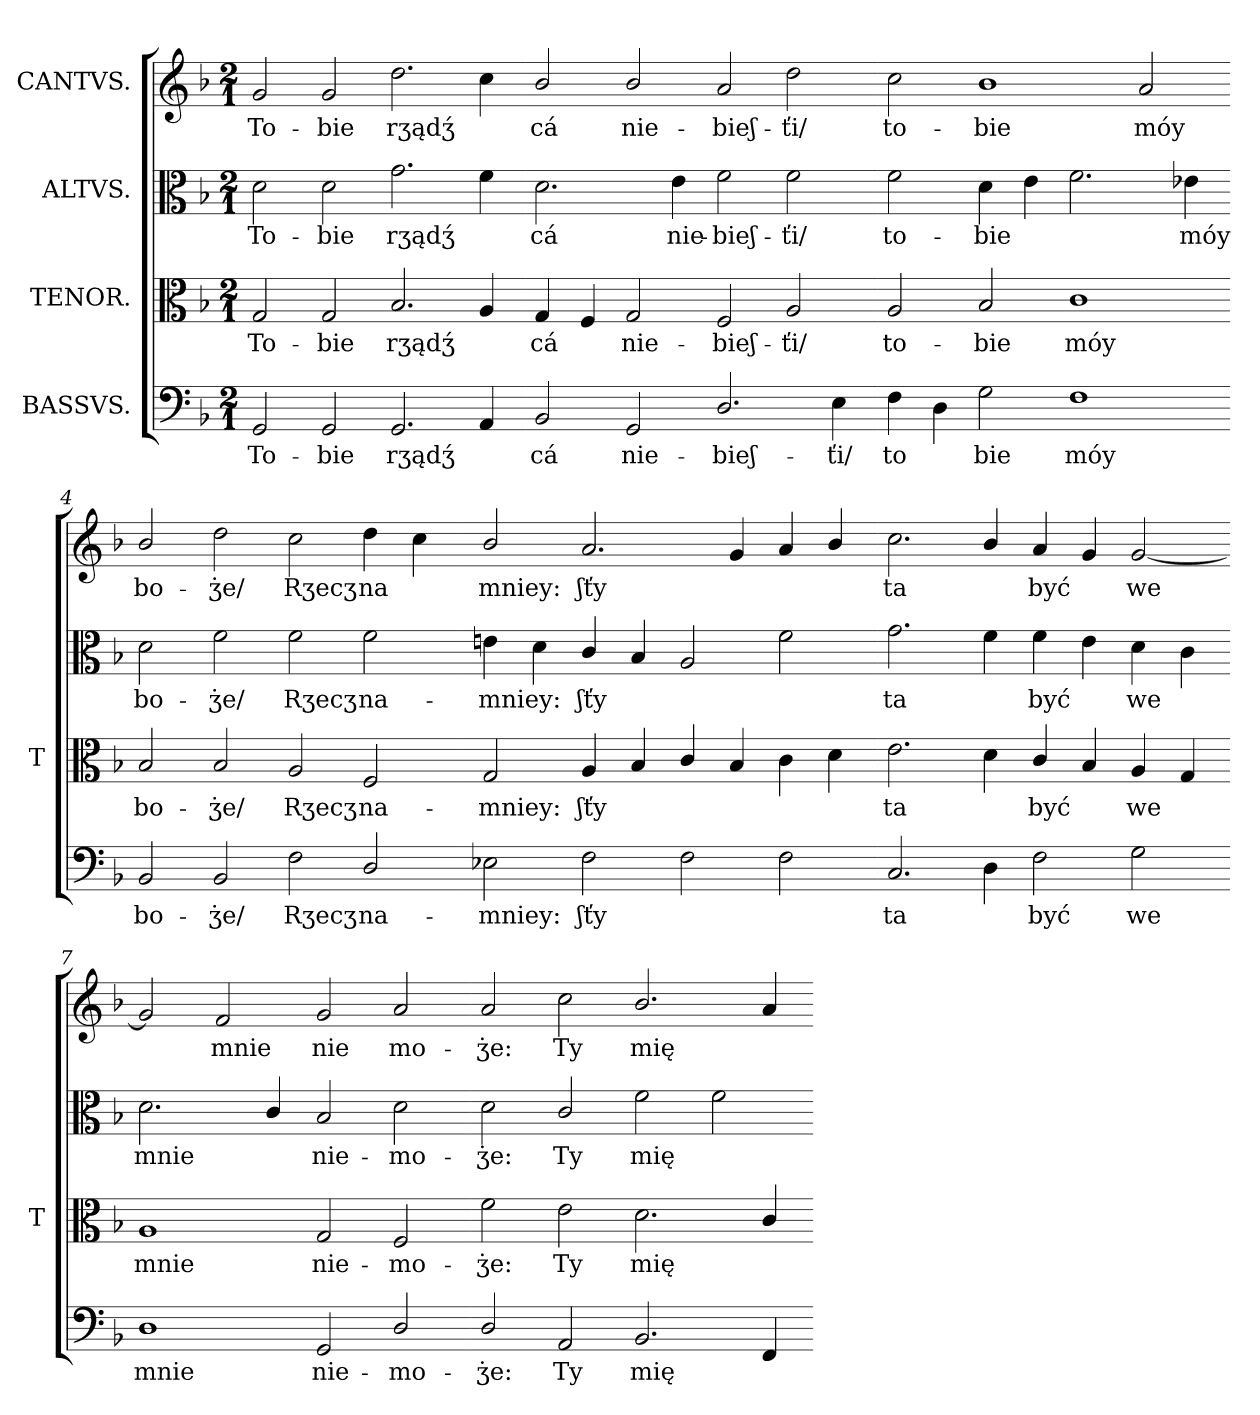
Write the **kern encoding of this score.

**kern	**text	**kern	**text	**kern	**text	**kern	**text
*part4	*part4	*part3	*part3	*part2	*part2	*part1	*part1
*staff4	*staff4	*staff3	*staff3	*staff2	*staff2	*staff1	*staff1
*I"BASSVS.	*	*I"TENOR.	*	*I"ALTVS.	*	*I"CANTVS.	*
*	*	*I'T	*	*	*	*	*
*clefF4	*	*clefC3	*	*clefC3	*	*clefG2	*
*k[b-]	*	*k[b-]	*	*k[b-]	*	*k[b-]	*
*M2/1	*	*M2/1	*	*M2/1	*	*M2/1	*
*MM300	*	*MM300	*	*MM300	*	*MM300	*
=1	=1	=1	=1	=1	=1	=1	=1
2GG	To-	2G	To-	2d	To-	2g	To-
2GG	-bie	2G	-bie	2d	-bie	2g	-bie
2.GG	rӡądʒ́	2.B-	rӡądʒ́	2.g	rӡądʒ́	2.dd	rӡądʒ́
4AA	.	4A	.	4f	.	4cc	.
=2-	=2-	=2-	=2-	=2-	=2-	=2-	=2-
2BB-	cá	4G	cá	2.d	cá	2b-/	cá
.	.	4F	.	.	.	.	.
2GG	nie-	2G	nie-	.	.	2b-/	nie-
.	.	.	.	4e	nie-	.	.
2.D/	-bieʃ-	2F	-bieʃ-	2f	-bieʃ-	2a	-bieʃ-
.	.	2A	-ťi/	2f	-ťi/	2dd	-ťi/
4E	-ťi/	.	.	.	.	.	.
=3-	=3-	=3-	=3-	=3-	=3-	=3-	=3-
4F	to	2A	to-	2f	to-	2cc	to-
4D	.	.	.	.	.	.	.
2G	bie	2B-	-bie	4d	-bie	1b-	-bie
.	.	.	.	4e	.	.	.
1F	móy	1c	móy	2.f	.	.	.
.	.	.	.	.	.	2a	móy
.	.	.	.	4e-X	móy	.	.
=4-	=4-	=4-	=4-	=4-	=4-	=4-	=4-
2BB-	bo-	2B-	bo-	2d	bo-	2b-/	bo-
2BB-	-ʒ̇e/	2B-	-ʒ̇e/	2f	-ʒ̇e/	2dd	-ʒ̇e/
2F	Rӡecʒ	2A	Rӡecʒ	2f	Rӡecʒ	2cc	Rӡecʒ
2D/	na-	2F	na-	2f	na-	4dd	na
.	.	.	.	.	.	4cc	.
=5-	=5-	=5-	=5-	=5-	=5-	=5-	=5-
2E-X	-mniey:	2G	-mniey:	4en	-mniey:	2b-/	mniey:
.	.	.	.	4d	.	.	.
2F	ʃťy	4A	ʃťy	4c/	ʃťy	2.a	ʃťy
.	.	4B-	.	4B-	.	.	.
2F	.	4c/	.	2A	.	.	.
.	.	4B-	.	.	.	4g	.
2F	.	4c	.	2f	.	4a	.
.	.	4d	.	.	.	4b-/	.
=6-	=6-	=6-	=6-	=6-	=6-	=6-	=6-
2.C	ta	2.e	ta	2.g	ta	2.cc	ta
4D	.	4d	.	4f	.	4b-/	.
2F	być	4c/	być	4f	być	4a	być
.	.	4B-	.	4e	.	4g	.
2G	we	4A	we	4d	we	[2g	we
.	.	4G	.	4c	.	.	.
=7-	=7-	=7-	=7-	=7-	=7-	=7-	=7-
1D	mnie	1A	mnie	2.d	mnie	2g]	.
.	.	.	.	.	.	2f	mnie
.	.	.	.	4c/	.	.	.
2GG	nie-	2G	nie-	2B-	nie-	2g	nie
2D/	-mo-	2F	-mo-	2d	-mo-	2a	mo-
=8-	=8-	=8-	=8-	=8-	=8-	=8-	=8-
2D/	-ʒ̇e:	2f	-ʒ̇e:	2d	-ʒ̇e:	2a	-ʒ̇e:
2AA	Ty	2e	Ty	2c/	Ty	2cc	Ty
2.BB-	mię	2.d	mię	2f	mię	2.b-/	mię
.	.	.	.	2f	.	.	.
4FF	.	4c/	.	.	.	4a	.
=-	=-	=-	=-	=-	=-	=-	=-
*-	*-	*-	*-	*-	*-	*-	*-
